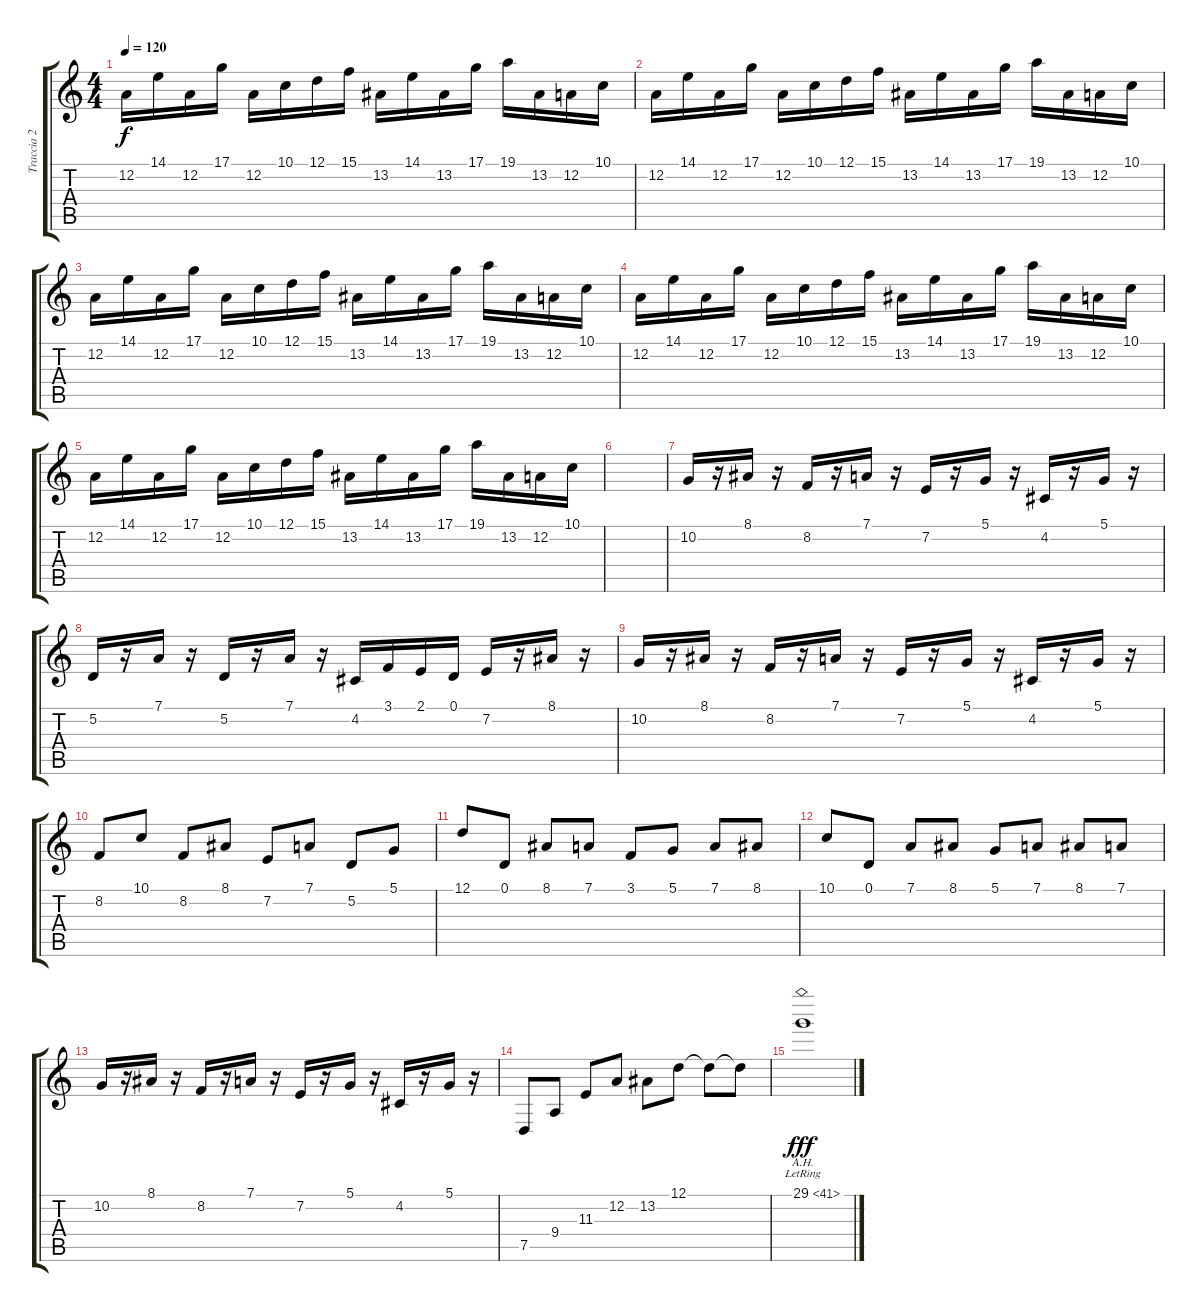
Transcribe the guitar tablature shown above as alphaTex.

\track ("Traccia 2" "Traccia 2") {instrument acousticgrandpiano}
\staff {score tabs}
\tuning (D4 A3 F3 C3 G2 D2) {hide}
\ts (4 4)
\tempo 120
\clef g2
\ks c
12.2.16{dy f} 14.1.16 12.2.16 17.1.16 12.2.16 10.1.16 12.1.16 15.1.16 13.2.16 14.1.16 13.2.16 17.1.16 19.1.16 13.2.16 12.2.16 10.1.16 |
12.2.16 14.1.16 12.2.16 17.1.16 12.2.16 10.1.16 12.1.16 15.1.16 13.2.16 14.1.16 13.2.16 17.1.16 19.1.16 13.2.16 12.2.16 10.1.16 |
12.2.16 14.1.16 12.2.16 17.1.16 12.2.16 10.1.16 12.1.16 15.1.16 13.2.16 14.1.16 13.2.16 17.1.16 19.1.16 13.2.16 12.2.16 10.1.16 |
12.2.16 14.1.16 12.2.16 17.1.16 12.2.16 10.1.16 12.1.16 15.1.16 13.2.16 14.1.16 13.2.16 17.1.16 19.1.16 13.2.16 12.2.16 10.1.16 |
12.2.16 14.1.16 12.2.16 17.1.16 12.2.16 10.1.16 12.1.16 15.1.16 13.2.16 14.1.16 13.2.16 17.1.16 19.1.16 13.2.16 12.2.16 10.1.16 |
|
10.2.16 r.16 8.1.16 r.16 8.2.16 r.16 7.1.16 r.16 7.2.16 r.16 5.1.16 r.16 4.2.16 r.16 5.1.16 r.16 |
5.2.16 r.16 7.1.16 r.16 5.2.16 r.16 7.1.16 r.16 4.2.16 3.1.16 2.1.16 0.1.16 7.2.16 r.16 8.1.16 r.16 |
10.2.16 r.16 8.1.16 r.16 8.2.16 r.16 7.1.16 r.16 7.2.16 r.16 5.1.16 r.16 4.2.16 r.16 5.1.16 r.16 |
8.2.8 10.1.8 8.2.8 8.1.8 7.2.8 7.1.8 5.2.8 5.1.8 |
12.1.8 0.1.8 8.1.8 7.1.8 3.1.8 5.1.8 7.1.8 8.1.8 |
10.1.8 0.1.8 7.1.8 8.1.8 5.1.8 7.1.8 8.1.8 7.1.8 |
10.2.16 r.16 8.1.16 r.16 8.2.16 r.16 7.1.16 r.16 7.2.16 r.16 5.1.16 r.16 4.2.16 r.16 5.1.16 r.16 |
7.5.8 9.4.8 11.3.8 12.2.8 13.2.8 12.1.8 12.1{t}.8 12.1{t}.8 |
29.1{ah 12 lr}.1{dy fff}
